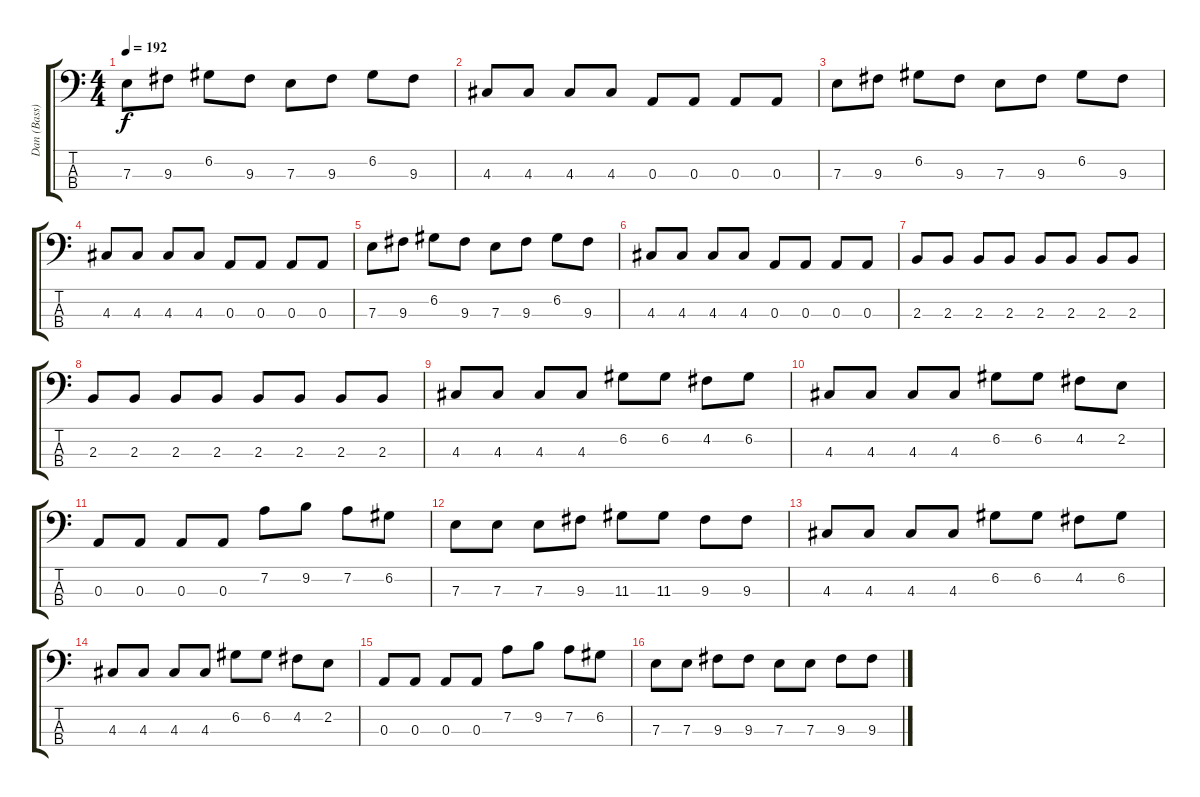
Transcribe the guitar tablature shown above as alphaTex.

\track ("Dan (Bass)" "Dan (Bass)") {instrument electricbasspick}
\staff {score tabs}
\tuning (G2 D2 A1 E1) {hide}
\ts (4 4)
\tempo 192
\clef f4
\ks c
7.3.8{dy f instrument electricbasspick} 9.3.8 6.2.8 9.3.8 7.3.8 9.3.8 6.2.8 9.3.8 |
4.3.8 4.3.8 4.3.8 4.3.8 0.3.8 0.3.8 0.3.8 0.3.8 |
7.3.8 9.3.8 6.2.8 9.3.8 7.3.8 9.3.8 6.2.8 9.3.8 |
4.3.8 4.3.8 4.3.8 4.3.8 0.3.8 0.3.8 0.3.8 0.3.8 |
7.3.8 9.3.8 6.2.8 9.3.8 7.3.8 9.3.8 6.2.8 9.3.8 |
4.3.8 4.3.8 4.3.8 4.3.8 0.3.8 0.3.8 0.3.8 0.3.8 |
2.3.8 2.3.8 2.3.8 2.3.8 2.3.8 2.3.8 2.3.8 2.3.8 |
2.3.8 2.3.8 2.3.8 2.3.8 2.3.8 2.3.8 2.3.8 2.3.8 |
4.3.8 4.3.8 4.3.8 4.3.8 6.2.8 6.2.8 4.2.8 6.2.8 |
4.3.8 4.3.8 4.3.8 4.3.8 6.2.8 6.2.8 4.2.8 2.2.8 |
0.3.8 0.3.8 0.3.8 0.3.8 7.2.8 9.2.8 7.2.8 6.2.8 |
7.3.8 7.3.8 7.3.8 9.3.8 11.3.8 11.3.8 9.3.8 9.3.8 |
4.3.8 4.3.8 4.3.8 4.3.8 6.2.8 6.2.8 4.2.8 6.2.8 |
4.3.8 4.3.8 4.3.8 4.3.8 6.2.8 6.2.8 4.2.8 2.2.8 |
0.3.8 0.3.8 0.3.8 0.3.8 7.2.8 9.2.8 7.2.8 6.2.8 |
7.3.8 7.3.8 9.3.8 9.3.8 7.3.8 7.3.8 9.3.8 9.3.8
